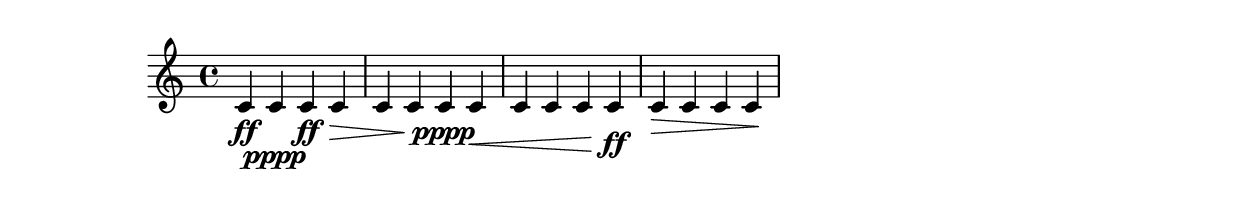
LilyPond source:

\header {

  texidoc = "Midi also handles crescendo and decrescendo, either
  starting and ending from specified or unspecified sound level."

}

\version "2.19.21"

\score {
  \relative {

    \set midiMinimumVolume = #0.0
    \set midiMaximumVolume = #1.0
    c'\ff c\pppp
    c\ff\> c c c c\!\pppp

    c\< c c c c\! \ff

    c\> c c c \!  
  } 
  \midi {}
  \layout{}
}
